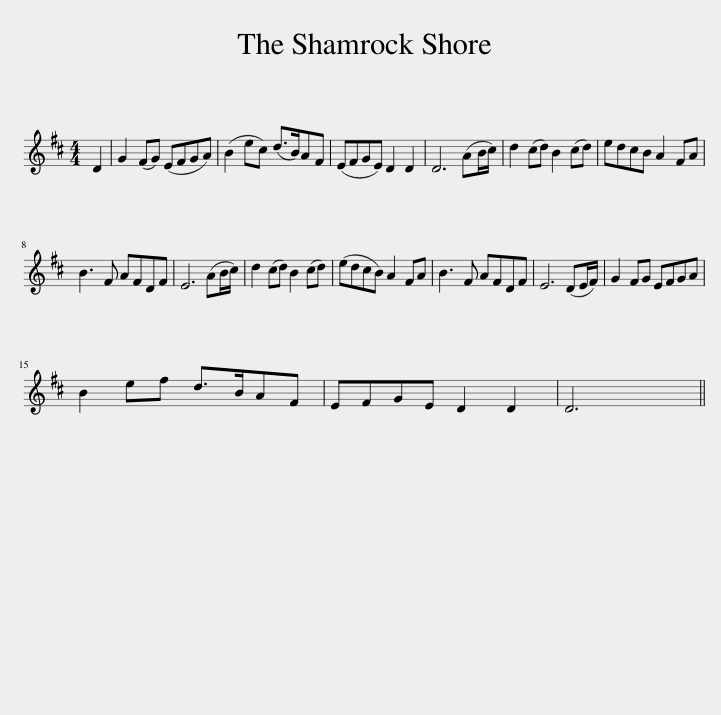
X:1
L:1/8
M:4/4
I:linebreak $
K:D
V:1 treble
V:1
 D2 | G2 (FG) (EFGA) | (B2 ec) (d>B)AF | (EFGE) D2 D2 | D6 (AB/c/) | %5
 d2 (cd) B2 (cd) | edcB A2 FA |$ B3 F AFDF | E6 (AB/c/) | d2 (cd) B2 (cd) | %10
 (edcB) A2 FA | B3 F AFDF | E6 (DE/F/) | G2 FG EFGA |$ B2 ef d>BAF | %15
 EFGE D2 D2 | D6 || %17
